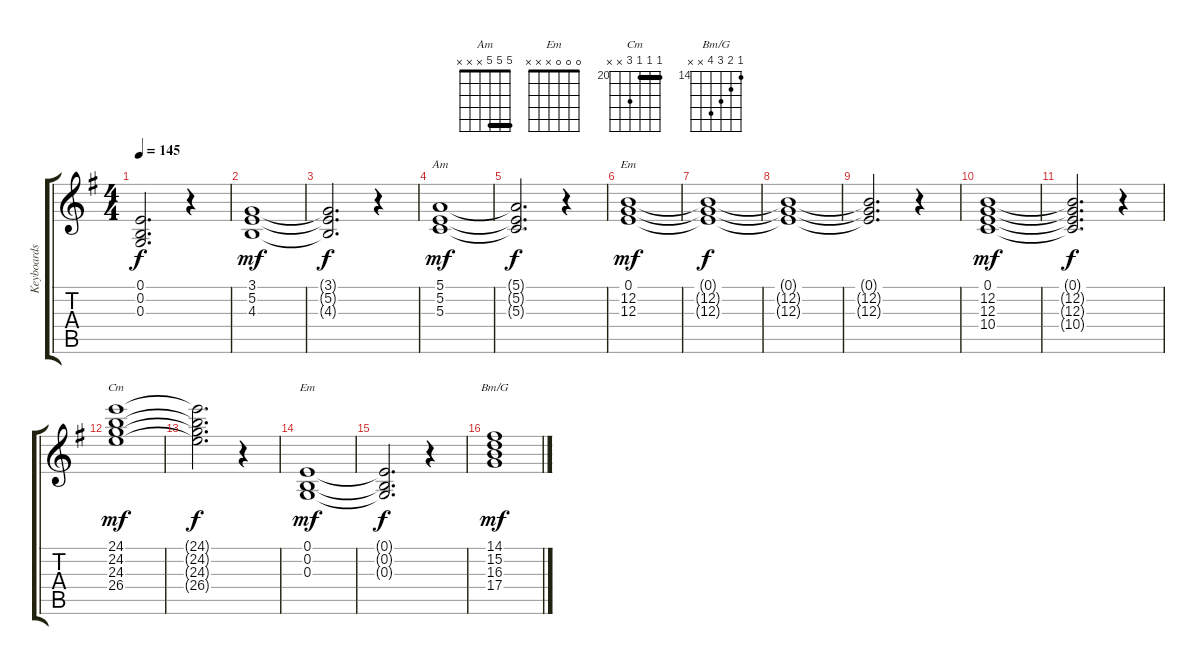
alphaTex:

\track ("Keyboards 3" "Keyboards ") {instrument stringensemble1}
\staff {score tabs}
\tuning (E4 B3 G3 D3 A2 E2) {hide}
\chord ("Am" 5 5 5 x x x) {barre 5}
\chord ("Em" 0 12 12 x x x) {firstfret 12}
\chord ("Cm" 20 20 20 22 x x) {firstfret 20 barre 20}
\chord ("Em" 0 0 0 x x x)
\chord ("Bm/G" 14 15 16 17 x x) {firstfret 14}
\ts (4 4)
\tempo 145
\clef g2
\ks g
(0.1{t} 0.2{t} 0.3{t}).2{d dy f} r.4 |
(3.1 5.2 4.3).1{dy mf} |
(3.1{t} 5.2{t} 4.3{t}).2{d dy f} r.4 |
(5.1 5.2 5.3).1{ch "Am" dy mf} |
(5.1{t} 5.2{t} 5.3{t}).2{d dy f} r.4 |
(0.1 12.2 12.3).1{ch "Em" dy mf} |
(0.1{t} 12.2{t} 12.3{t}).1{dy f} |
(0.1{t} 12.2{t} 12.3{t}).1 |
(0.1{t} 12.2{t} 12.3{t}).2{d} r.4 |
(0.1 12.2 12.3 10.4).1{dy mf} |
(0.1{t} 12.2{t} 12.3{t} 10.4{t}).2{d dy f} r.4 |
(24.1 24.2 24.3 26.4).1{ch "Cm" dy mf} |
(24.1{t} 24.2{t} 24.3{t} 26.4{t}).2{d dy f} r.4 |
(0.1 0.2 0.3).1{ch "Em" dy mf} |
(0.1{t} 0.2{t} 0.3{t}).2{d dy f} r.4 |
(14.1 15.2 16.3 17.4).1{ch "Bm/G" dy mf}
